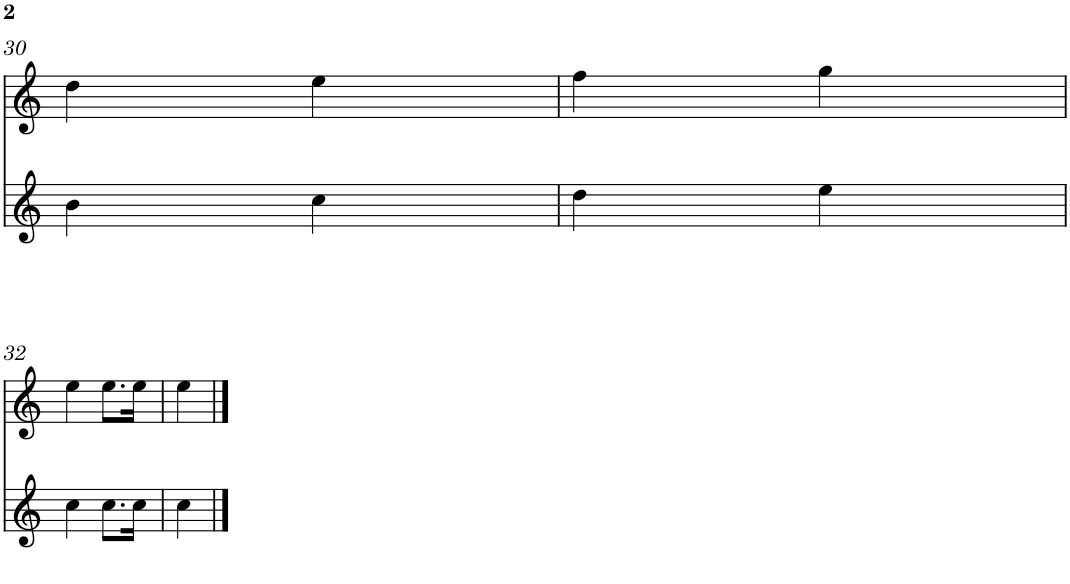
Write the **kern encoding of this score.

**kern	**kern
*part2	*part1
*staff2	*staff1
*I"Gralla 2	*I"Gralla 1
!!LO:PB:g=z
*clefG2	*clefG2
*k[]	*k[]
*M3/8	*M3/8
=30	=30
4b\	4dd\
[8cc\	[8ee\
=31	=31
4dd\	4ff\
8cc\]	8ee\]
[8ee\	[8gg\
!!LO:LB:g=z
=32	=32
4cc\	4ee\
8ee\]	8gg\]
[8cc\L	[8ee\L
16cc\Jk	16ee\Jk
=33	=33
4cc\	4ee\
16cc\L]	16ee\L]
==	==
*-	*-
